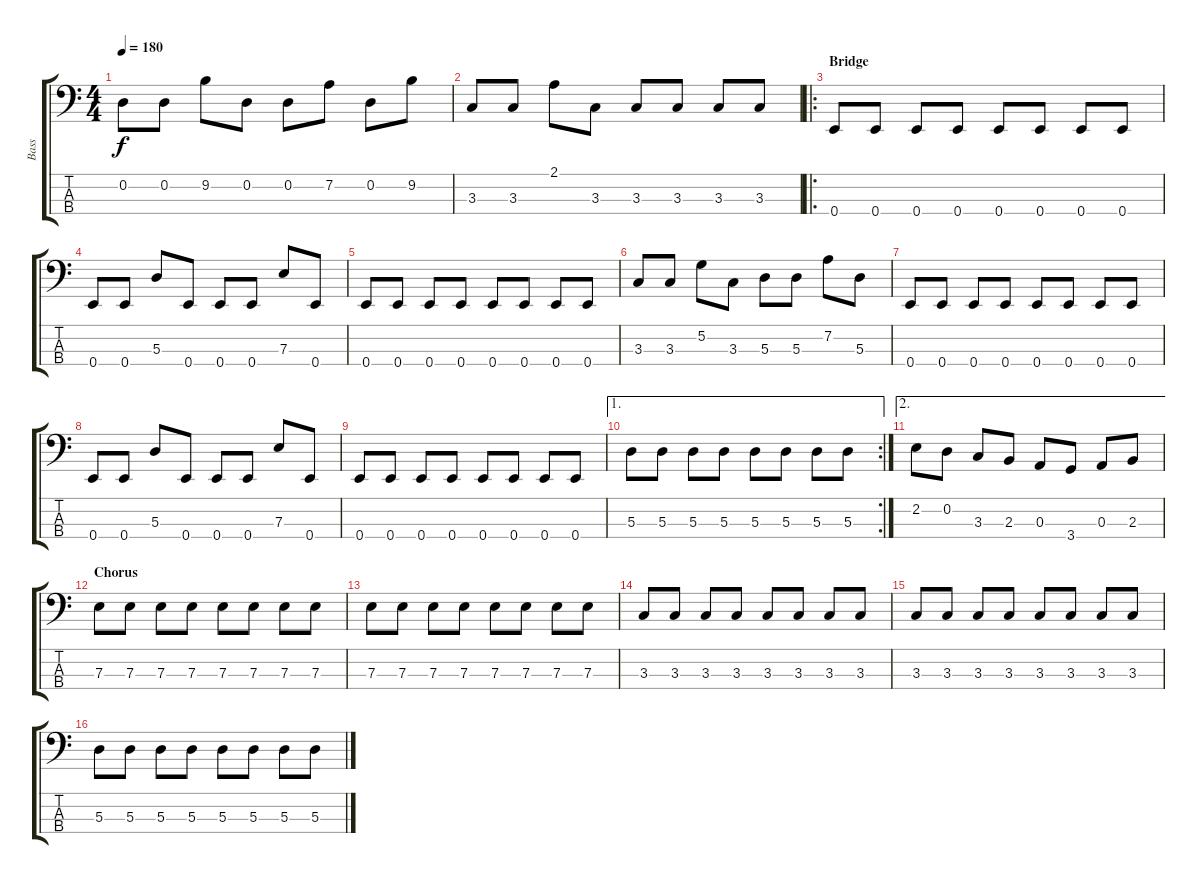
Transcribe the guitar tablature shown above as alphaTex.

\track ("Bass" "Bass") {instrument electricbassfinger}
\staff {score tabs}
\tuning (G2 D2 A1 E1) {hide}
\ts (4 4)
\tempo 180
\clef f4
\ks c
0.2.8{dy f} 0.2.8 9.2.8 0.2.8 0.2.8 7.2.8 0.2.8 9.2.8 |
3.3.8 3.3.8 2.1.8 3.3.8 3.3.8 3.3.8 3.3.8 3.3.8 |
\ro
\section ("" "Bridge")
0.4.8 0.4.8 0.4.8 0.4.8 0.4.8 0.4.8 0.4.8 0.4.8 |
0.4.8 0.4.8 5.3.8 0.4.8 0.4.8 0.4.8 7.3.8 0.4.8 |
0.4.8 0.4.8 0.4.8 0.4.8 0.4.8 0.4.8 0.4.8 0.4.8 |
3.3.8 3.3.8 5.2.8 3.3.8 5.3.8 5.3.8 7.2.8 5.3.8 |
0.4.8 0.4.8 0.4.8 0.4.8 0.4.8 0.4.8 0.4.8 0.4.8 |
0.4.8 0.4.8 5.3.8 0.4.8 0.4.8 0.4.8 7.3.8 0.4.8 |
0.4.8 0.4.8 0.4.8 0.4.8 0.4.8 0.4.8 0.4.8 0.4.8 |
\ae 1
\rc 2
5.3.8 5.3.8 5.3.8 5.3.8 5.3.8 5.3.8 5.3.8 5.3.8 |
\ae 2
2.2.8 0.2.8 3.3.8 2.3.8 0.3.8 3.4.8 0.3.8 2.3.8 |
\section ("" "Chorus")
7.3.8 7.3.8 7.3.8 7.3.8 7.3.8 7.3.8 7.3.8 7.3.8 |
7.3.8 7.3.8 7.3.8 7.3.8 7.3.8 7.3.8 7.3.8 7.3.8 |
3.3.8 3.3.8 3.3.8 3.3.8 3.3.8 3.3.8 3.3.8 3.3.8 |
3.3.8 3.3.8 3.3.8 3.3.8 3.3.8 3.3.8 3.3.8 3.3.8 |
5.3.8 5.3.8 5.3.8 5.3.8 5.3.8 5.3.8 5.3.8 5.3.8
